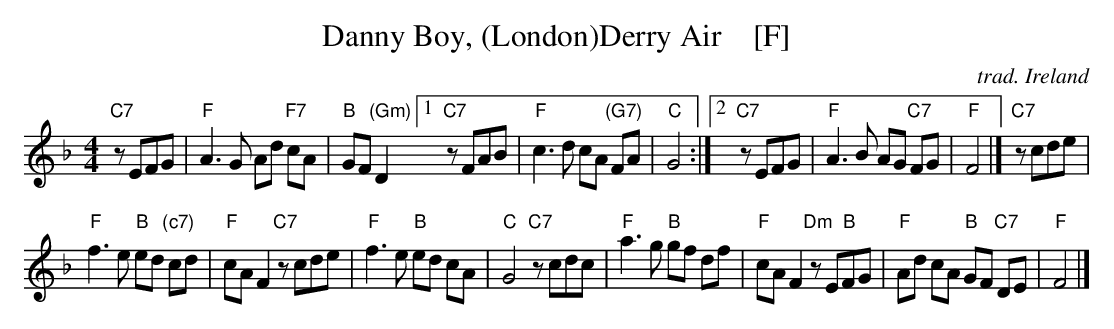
X:1
T: Danny Boy, (London)Derry Air    [F]
C: trad. Ireland
M: 4/4
L: 1/8
K: F
"C7"zEFG | "F"A3 G Ad "F7"cA | "B"GF "(Gm)"D2 \
[1 "C7"zFAB | "F"c3 d cA "(G7)"FA | "C"G4 :|\
[2 "C7"zEFG | "F"A3 B AG "C7"FG | "F"F4 |] "C7"zcde |
"F"f3 e "B"ed "(c7)"cd | "F"cA F2 "C7"zcde |\
"F"f3 e "B"ed cA | "C"G4 "C7"zcdc |\
"F"a3 g "B"gf df | "F"cA F2 "Dm"zE"B"FG |\
"F"Ad cA "B"GF "C7"DE | "F"F4 |]
